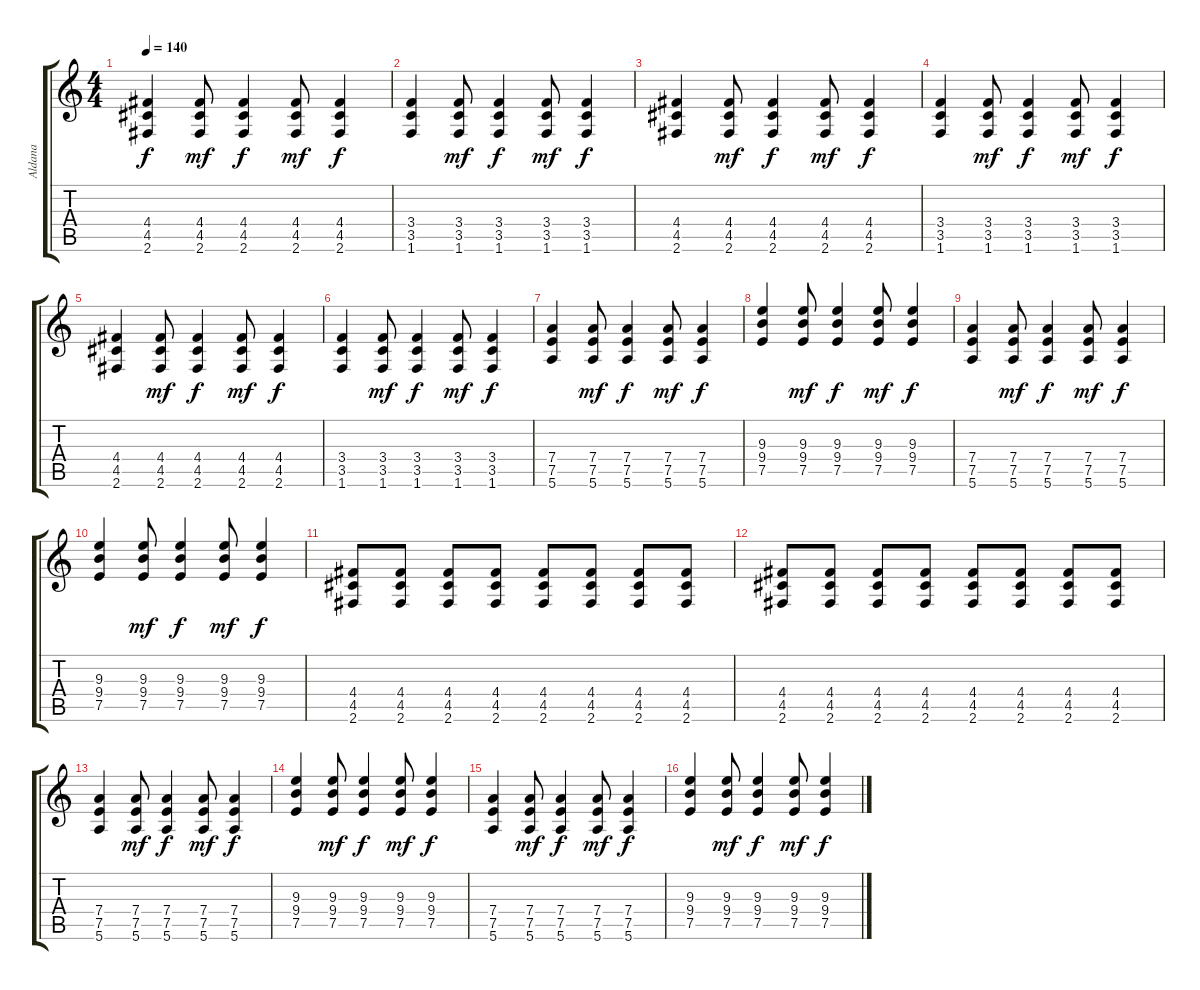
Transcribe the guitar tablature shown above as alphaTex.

\track ("Aldana" "Aldana") {instrument distortionguitar}
\staff {score tabs}
\tuning (E4 B3 G3 D3 A2 E2) {hide}
\ts (4 4)
\tempo 140
\clef g2
\ks c
(4.4 4.5 2.6).4{dy f} (4.4 4.5 2.6).8{dy mf} (4.4 4.5 2.6).4{dy f} (4.4 4.5 2.6).8{dy mf} (4.4 4.5 2.6).4{dy f} |
(3.4 3.5 1.6).4 (3.4 3.5 1.6).8{dy mf} (3.4 3.5 1.6).4{dy f} (3.4 3.5 1.6).8{dy mf} (3.4 3.5 1.6).4{dy f} |
(4.4 4.5 2.6).4 (4.4 4.5 2.6).8{dy mf} (4.4 4.5 2.6).4{dy f} (4.4 4.5 2.6).8{dy mf} (4.4 4.5 2.6).4{dy f} |
(3.4 3.5 1.6).4 (3.4 3.5 1.6).8{dy mf} (3.4 3.5 1.6).4{dy f} (3.4 3.5 1.6).8{dy mf} (3.4 3.5 1.6).4{dy f} |
(4.4 4.5 2.6).4 (4.4 4.5 2.6).8{dy mf} (4.4 4.5 2.6).4{dy f} (4.4 4.5 2.6).8{dy mf} (4.4 4.5 2.6).4{dy f} |
(3.4 3.5 1.6).4 (3.4 3.5 1.6).8{dy mf} (3.4 3.5 1.6).4{dy f} (3.4 3.5 1.6).8{dy mf} (3.4 3.5 1.6).4{dy f} |
(7.4 7.5 5.6).4 (7.4 7.5 5.6).8{dy mf} (7.4 7.5 5.6).4{dy f} (7.4 7.5 5.6).8{dy mf} (7.4 7.5 5.6).4{dy f} |
(9.3 9.4 7.5).4 (9.3 9.4 7.5).8{dy mf} (9.3 9.4 7.5).4{dy f} (9.3 9.4 7.5).8{dy mf} (9.3 9.4 7.5).4{dy f} |
(7.4 7.5 5.6).4 (7.4 7.5 5.6).8{dy mf} (7.4 7.5 5.6).4{dy f} (7.4 7.5 5.6).8{dy mf} (7.4 7.5 5.6).4{dy f} |
(9.3 9.4 7.5).4 (9.3 9.4 7.5).8{dy mf} (9.3 9.4 7.5).4{dy f} (9.3 9.4 7.5).8{dy mf} (9.3 9.4 7.5).4{dy f} |
(4.4 4.5 2.6).8 (4.4 4.5 2.6).8 (4.4 4.5 2.6).8 (4.4 4.5 2.6).8 (4.4 4.5 2.6).8 (4.4 4.5 2.6).8 (4.4 4.5 2.6).8 (4.4 4.5 2.6).8 |
(4.4 4.5 2.6).8 (4.4 4.5 2.6).8 (4.4 4.5 2.6).8 (4.4 4.5 2.6).8 (4.4 4.5 2.6).8 (4.4 4.5 2.6).8 (4.4 4.5 2.6).8 (4.4 4.5 2.6).8 |
(7.4 7.5 5.6).4 (7.4 7.5 5.6).8{dy mf} (7.4 7.5 5.6).4{dy f} (7.4 7.5 5.6).8{dy mf} (7.4 7.5 5.6).4{dy f} |
(9.3 9.4 7.5).4 (9.3 9.4 7.5).8{dy mf} (9.3 9.4 7.5).4{dy f} (9.3 9.4 7.5).8{dy mf} (9.3 9.4 7.5).4{dy f} |
(7.4 7.5 5.6).4 (7.4 7.5 5.6).8{dy mf} (7.4 7.5 5.6).4{dy f} (7.4 7.5 5.6).8{dy mf} (7.4 7.5 5.6).4{dy f} |
(9.3 9.4 7.5).4 (9.3 9.4 7.5).8{dy mf} (9.3 9.4 7.5).4{dy f} (9.3 9.4 7.5).8{dy mf} (9.3 9.4 7.5).4{dy f}
